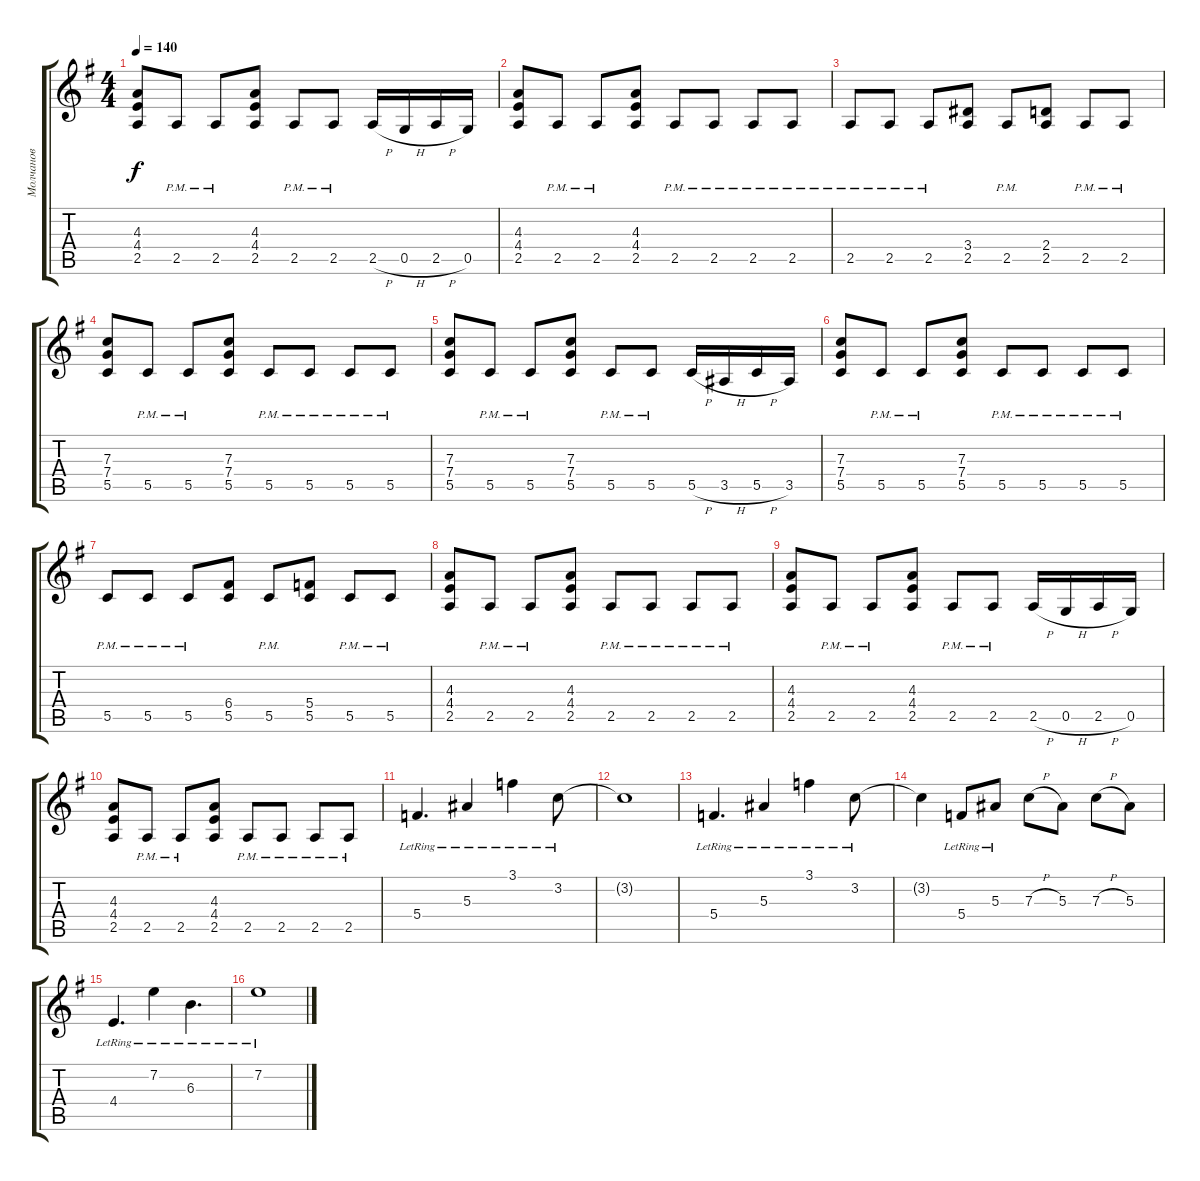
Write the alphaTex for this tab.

\track ("Молчанов" "Молчанов") {instrument distortionguitar}
\staff {score tabs}
\tuning (D4 A3 F3 C3 G2 D2) {hide}
\ts (4 4)
\tempo 140
\clef g2
\ks g
(4.3 4.4 2.5).8{dy f} 2.5{pm}.8 2.5{pm}.8 (4.3 4.4 2.5).8 2.5{pm}.8 2.5{pm}.8 2.5{h}.16 0.5{h}.16 2.5{h}.16 0.5.16 |
(4.3 4.4 2.5).8 2.5{pm}.8 2.5{pm}.8 (4.3 4.4 2.5).8 2.5{pm}.8 2.5{pm}.8 2.5{pm}.8 2.5{pm}.8 |
2.5{pm}.8 2.5{pm}.8 2.5{pm}.8 (3.4 2.5).8 2.5{pm}.8 (2.4 2.5).8 2.5{pm}.8 2.5{pm}.8 |
(7.3 7.4 5.5).8 5.5{pm}.8 5.5{pm}.8 (7.3 7.4 5.5).8 5.5{pm}.8 5.5{pm}.8 5.5{pm}.8 5.5{pm}.8 |
(7.3 7.4 5.5).8 5.5{pm}.8 5.5{pm}.8 (7.3 7.4 5.5).8 5.5{pm}.8 5.5{pm}.8 5.5{h}.16 3.5{h}.16 5.5{h}.16 3.5.16 |
(7.3 7.4 5.5).8 5.5{pm}.8 5.5{pm}.8 (7.3 7.4 5.5).8 5.5{pm}.8 5.5{pm}.8 5.5{pm}.8 5.5{pm}.8 |
5.5{pm}.8 5.5{pm}.8 5.5{pm}.8 (6.4 5.5).8 5.5{pm}.8 (5.4 5.5).8 5.5{pm}.8 5.5{pm}.8 |
(4.3 4.4 2.5).8 2.5{pm}.8 2.5{pm}.8 (4.3 4.4 2.5).8 2.5{pm}.8 2.5{pm}.8 2.5{pm}.8 2.5{pm}.8 |
(4.3 4.4 2.5).8 2.5{pm}.8 2.5{pm}.8 (4.3 4.4 2.5).8 2.5{pm}.8 2.5{pm}.8 2.5{h}.16 0.5{h}.16 2.5{h}.16 0.5.16 |
(4.3 4.4 2.5).8 2.5{pm}.8 2.5{pm}.8 (4.3 4.4 2.5).8 2.5{pm}.8 2.5{pm}.8 2.5{pm}.8 2.5{pm}.8 |
5.4{lr}.4{d} 5.3{lr}.4 3.1{lr}.4 3.2{lr}.8 |
3.2{t}.1 |
5.4{lr}.4{d} 5.3{lr}.4 3.1{lr}.4 3.2{lr}.8 |
3.2{t}.4 5.4{lr}.8 5.3{lr}.8 7.3{h}.8 5.3.8 7.3{h}.8 5.3.8 |
4.4{lr}.4{d} 7.2{lr}.4 6.3{lr}.4{d} |
7.2{lr}.1
